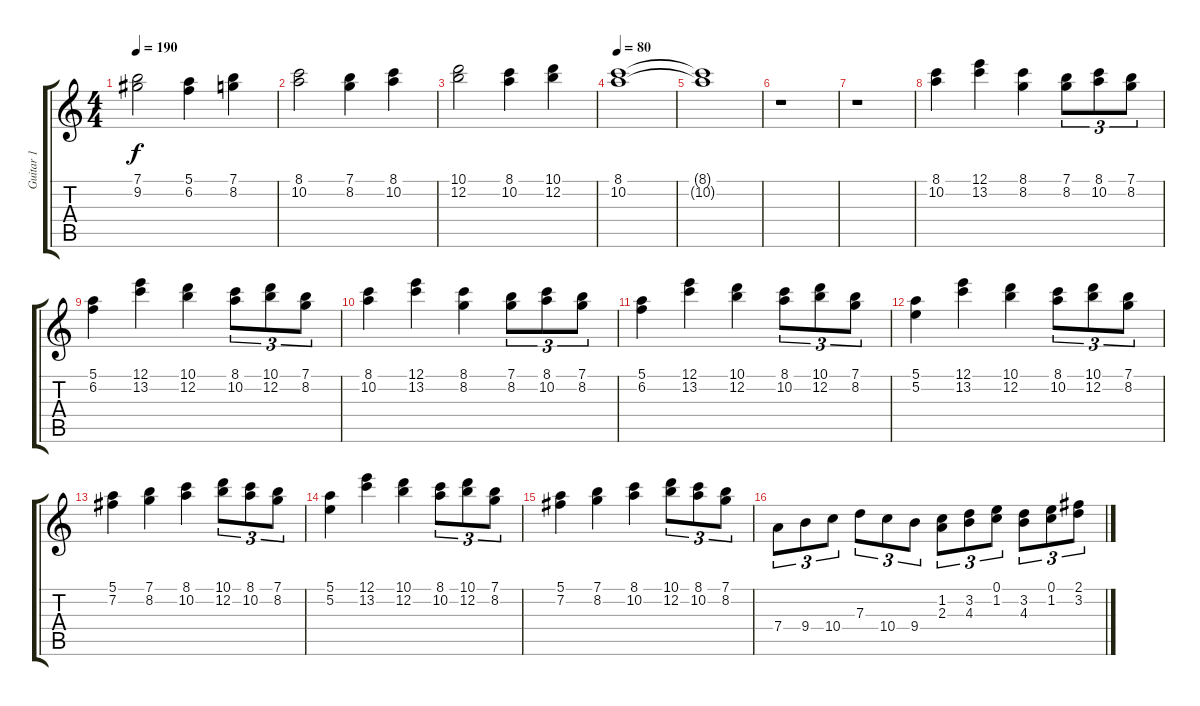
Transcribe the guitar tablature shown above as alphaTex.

\track ("Guitar 1" "Guitar 1") {instrument distortionguitar}
\staff {score tabs}
\tuning (E4 B3 G3 D3 A2 E2) {hide}
\ts (4 4)
\tempo 190
\clef g2
\ks c
(7.1 9.2).2{dy f} (5.1 6.2).4 (7.1 8.2).4 |
(8.1 10.2).2 (7.1 8.2).4 (8.1 10.2).4 |
(10.1 12.2).2 (8.1 10.2).4 (10.1 12.2).4 |
\tempo 80
(8.1 10.2).1 |
(8.1{t} 10.2{t}).1 |
r.1 |
r.1 |
(8.1 10.2).4 (12.1 13.2).4 (8.1 8.2).4 (7.1 8.2).8{tu (3 2)} (8.1 10.2).8{tu (3 2)} (7.1 8.2).8{tu (3 2)} |
(5.1 6.2).4 (12.1 13.2).4 (10.1 12.2).4 (8.1 10.2).8{tu (3 2)} (10.1 12.2).8{tu (3 2)} (7.1 8.2).8{tu (3 2)} |
(8.1 10.2).4 (12.1 13.2).4 (8.1 8.2).4 (7.1 8.2).8{tu (3 2)} (8.1 10.2).8{tu (3 2)} (7.1 8.2).8{tu (3 2)} |
(5.1 6.2).4 (12.1 13.2).4 (10.1 12.2).4 (8.1 10.2).8{tu (3 2)} (10.1 12.2).8{tu (3 2)} (7.1 8.2).8{tu (3 2)} |
(5.1 5.2).4 (12.1 13.2).4 (10.1 12.2).4 (8.1 10.2).8{tu (3 2)} (10.1 12.2).8{tu (3 2)} (7.1 8.2).8{tu (3 2)} |
(5.1 7.2).4 (7.1 8.2).4 (8.1 10.2).4 (10.1 12.2).8{tu (3 2)} (8.1 10.2).8{tu (3 2)} (7.1 8.2).8{tu (3 2)} |
(5.1 5.2).4 (12.1 13.2).4 (10.1 12.2).4 (8.1 10.2).8{tu (3 2)} (10.1 12.2).8{tu (3 2)} (7.1 8.2).8{tu (3 2)} |
(5.1 7.2).4 (7.1 8.2).4 (8.1 10.2).4 (10.1 12.2).8{tu (3 2)} (8.1 10.2).8{tu (3 2)} (7.1 8.2).8{tu (3 2)} |
7.4.8{tu (3 2)} 9.4.8{tu (3 2)} 10.4.8{tu (3 2)} 7.3.8{tu (3 2)} 10.4.8{tu (3 2)} 9.4.8{tu (3 2)} (1.2 2.3).8{tu (3 2)} (3.2 4.3).8{tu (3 2)} (0.1 1.2).8{tu (3 2)} (3.2 4.3).8{tu (3 2)} (0.1 1.2).8{tu (3 2)} (2.1 3.2).8{tu (3 2)}
